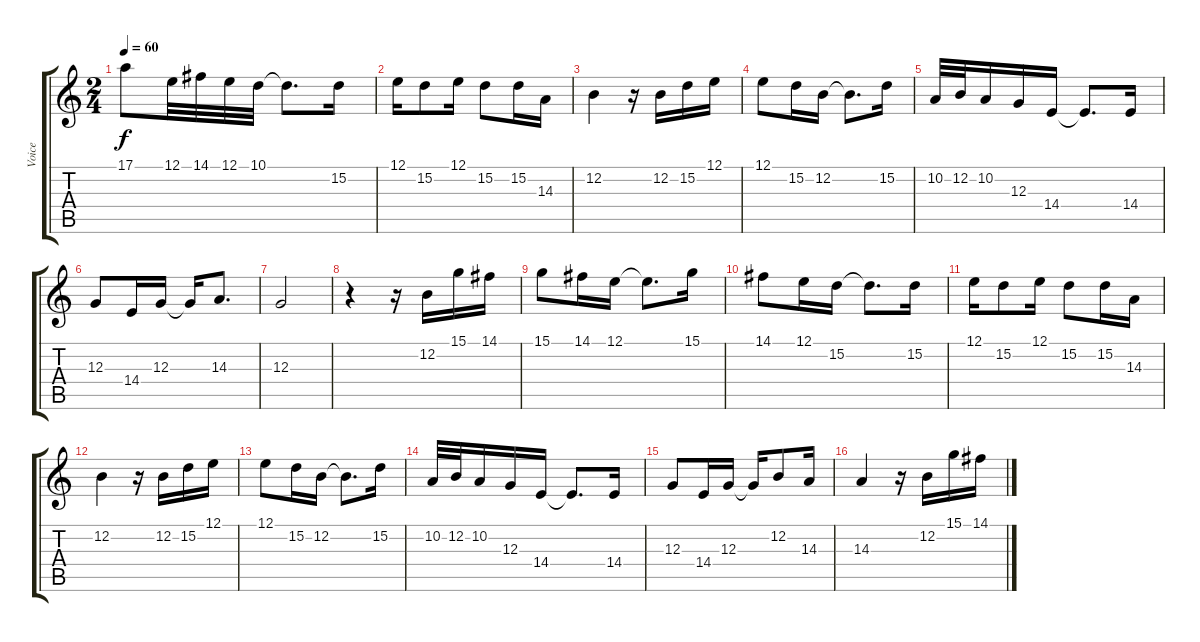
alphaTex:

\track ("Voice" "Voice") {instrument synthvoice}
\staff {score tabs}
\tuning (E4 B3 G3 D3 A2 E2) {hide}
\ts (2 4)
\tempo 60
\clef g2
\ks c
17.1.8{dy f} 12.1.32 14.1.32 12.1.32 10.1.32 10.1{t}.8{d} 15.2.16 |
12.1.16 15.2.8 12.1.16 15.2.8 15.2.16 14.3.16 |
12.2.4 r.16 12.2.16 15.2.16 12.1.16 |
12.1.8 15.2.16 12.2.16 12.2{t}.8{d} 15.2.16 |
10.2.32 12.2.32 10.2.16 12.3.16 14.4.16 14.4{t}.8{d} 14.4.16 |
12.3.8 14.4.16 12.3.16 12.3{t}.16 14.3.8{d} |
12.3.2 |
r.4 r.16 12.2.16 15.1.16 14.1.16 |
15.1.8 14.1.16 12.1.16 12.1{t}.8{d} 15.1.16 |
14.1.8 12.1.16 15.2.16 15.2{t}.8{d} 15.2.16 |
12.1.16 15.2.8 12.1.16 15.2.8 15.2.16 14.3.16 |
12.2.4 r.16 12.2.16 15.2.16 12.1.16 |
12.1.8 15.2.16 12.2.16 12.2{t}.8{d} 15.2.16 |
10.2.32 12.2.32 10.2.16 12.3.16 14.4.16 14.4{t}.8{d} 14.4.16 |
12.3.8 14.4.16 12.3.16 12.3{t}.16 12.2.8 14.3.16 |
14.3.4 r.16 12.2.16 15.1.16 14.1.16
